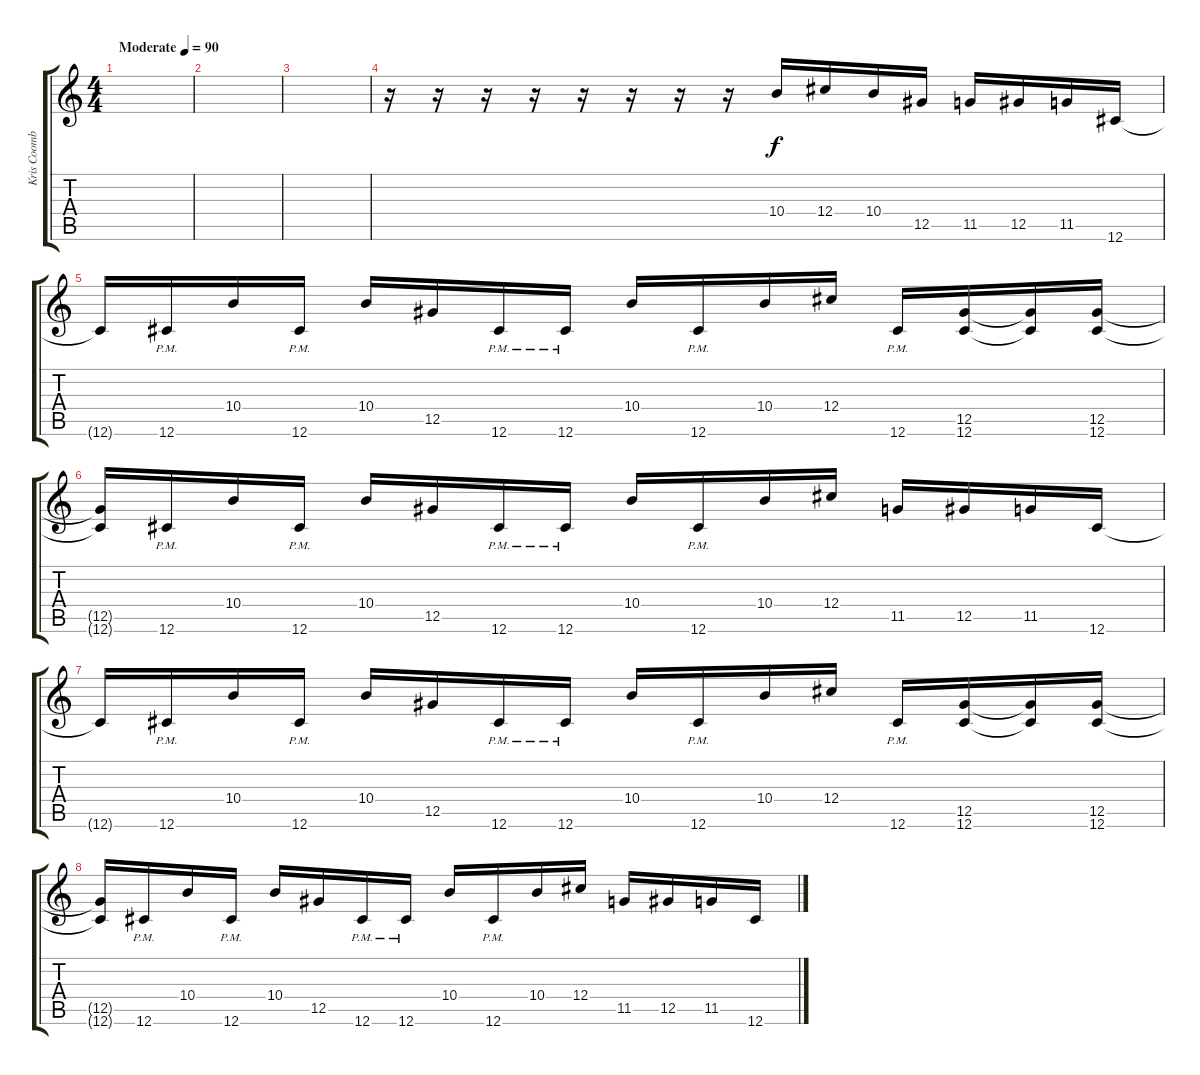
\track ("Kris Coombs - Roberts" "Kris Coomb") {instrument distortionguitar}
\staff {score tabs}
\tuning (Eb4 Bb3 Gb3 Db3 Ab2 Db2) {hide}
\ts (4 4)
\tempo (90 "Moderate")
\clef g2
\ks c
|
|
|
r.16 r.16 r.16 r.16 r.16 r.16 r.16 r.16 10.4.16 12.4.16 10.4.16 12.5.16 11.5.16 12.5.16 11.5.16 12.6.16 |
12.6{t}.16 12.6{pm}.16 10.4.16 12.6{pm}.16 10.4.16 12.5.16 12.6{pm}.16 12.6{pm}.16 10.4.16 12.6{pm}.16 10.4.16 12.4.16 12.6{pm}.16 (12.5 12.6).16 (12.5{t} 12.6{t}).16 (12.5 12.6).16 |
(12.5{t} 12.6{t}).16 12.6{pm}.16 10.4.16 12.6{pm}.16 10.4.16 12.5.16 12.6{pm}.16 12.6{pm}.16 10.4.16 12.6{pm}.16 10.4.16 12.4.16 11.5.16 12.5.16 11.5.16 12.6.16 |
12.6{t}.16 12.6{pm}.16 10.4.16 12.6{pm}.16 10.4.16 12.5.16 12.6{pm}.16 12.6{pm}.16 10.4.16 12.6{pm}.16 10.4.16 12.4.16 12.6{pm}.16 (12.5 12.6).16 (12.5{t} 12.6{t}).16 (12.5 12.6).16 |
(12.5{t} 12.6{t}).16 12.6{pm}.16 10.4.16 12.6{pm}.16 10.4.16 12.5.16 12.6{pm}.16 12.6{pm}.16 10.4.16 12.6{pm}.16 10.4.16 12.4.16 11.5.16 12.5.16 11.5.16 12.6.16
